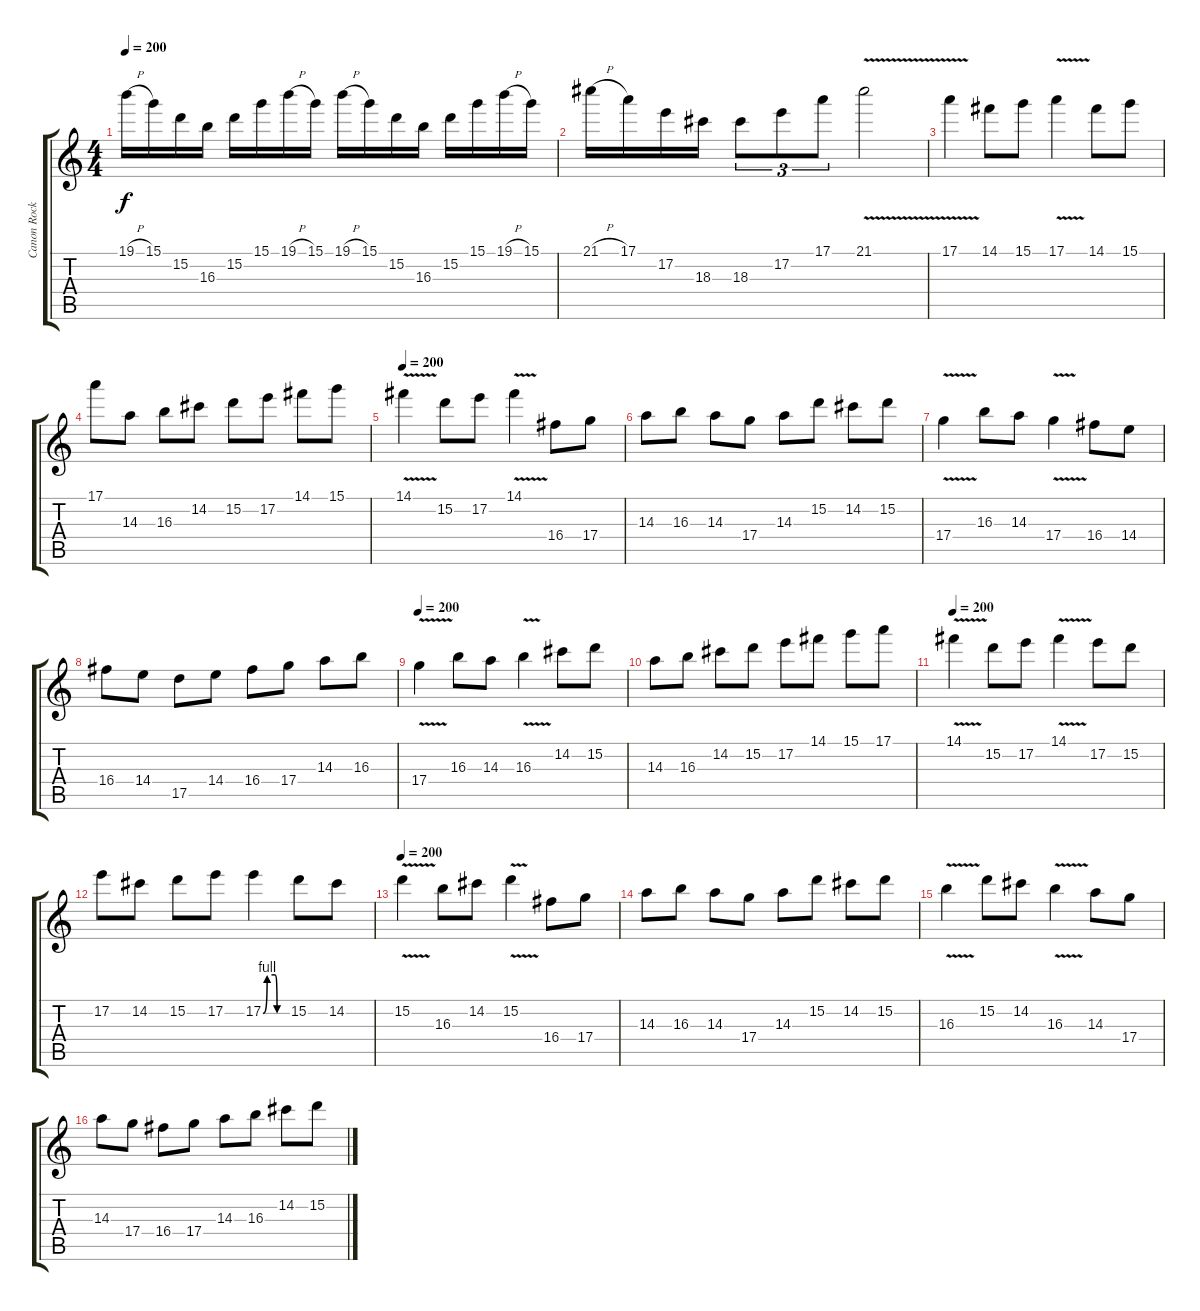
\track ("Canon Rock" "Canon Rock") {instrument distortionguitar}
\staff {score tabs}
\tuning (E4 B3 G3 D3 A2 E2) {hide}
\ts (4 4)
\tempo 200
\clef g2
\ks c
19.1{h}.16{dy f} 15.1.16 15.2.16 16.3.16 15.2.16 15.1.16 19.1{h}.16 15.1.16 19.1{h}.16 15.1.16 15.2.16 16.3.16 15.2.16 15.1.16 19.1{h}.16 15.1.16 |
21.1{h}.16 17.1.16 17.2.16 18.3.16 18.3.8{tu (3 2)} 17.2.8{tu (3 2)} 17.1.8{tu (3 2)} 21.1{v}.2 |
17.1{v}.4 14.1.8 15.1.8 17.1{v}.4 14.1.8 15.1.8 |
17.1.8 14.3.8 16.3.8 14.2.8 15.2.8 17.2.8 14.1.8 15.1.8 |
\tempo 200
14.1{v}.4 15.2.8 17.2.8 14.1{v}.4 16.4.8 17.4.8 |
14.3.8 16.3.8 14.3.8 17.4.8 14.3.8 15.2.8 14.2.8 15.2.8 |
17.4{v}.4 16.3.8 14.3.8 17.4{v}.4 16.4.8 14.4.8 |
16.4.8 14.4.8 17.5.8 14.4.8 16.4.8 17.4.8 14.3.8 16.3.8 |
\tempo 200
17.4{v}.4 16.3.8 14.3.8 16.3{v}.4 14.2.8 15.2.8 |
14.3.8 16.3.8 14.2.8 15.2.8 17.2.8 14.1.8 15.1.8 17.1.8 |
\tempo 200
14.1{v}.4 15.2.8 17.2.8 14.1{v}.4 17.2.8 15.2.8 |
17.2.8 14.2.8 15.2.8 17.2.8 17.2{be (custom 0 0 10 4 30 4 35 0 60 0)}.4 15.2.8 14.2.8 |
\tempo 200
15.2{v}.4 16.3.8 14.2.8 15.2{v}.4 16.4.8 17.4.8 |
14.3.8 16.3.8 14.3.8 17.4.8 14.3.8 15.2.8 14.2.8 15.2.8 |
16.3{v}.4 15.2.8 14.2.8 16.3{v}.4 14.3.8 17.4.8 |
14.3.8 17.4.8 16.4.8 17.4.8 14.3.8 16.3.8 14.2.8 15.2.8
